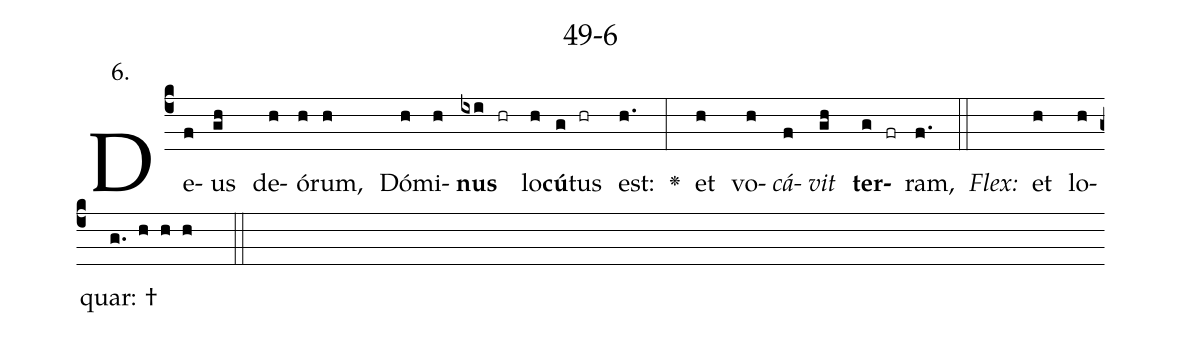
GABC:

name: 49-6;
annotation: 6.;
%%
(c4)De(f)us(gh) de(h)ó(h)rum,(h) Dó(h)mi(h)<b>nus</b>(ixi hr) lo(h)<b>cú</b>(g)tus(hr) est:(h.) <v>\greheightstar</v>(:) et(h) vo(h)<i>cá</i>(f)<i>vit</i>(gh) <b>ter</b>(g fr)ram,(f.) (::)
<i>Flex:</i>()  et(h) lo(h)quar: †(g. h h h  ::)

%E(h) u(h) o(f) u(gh) a(g) e.(f.) (::)
